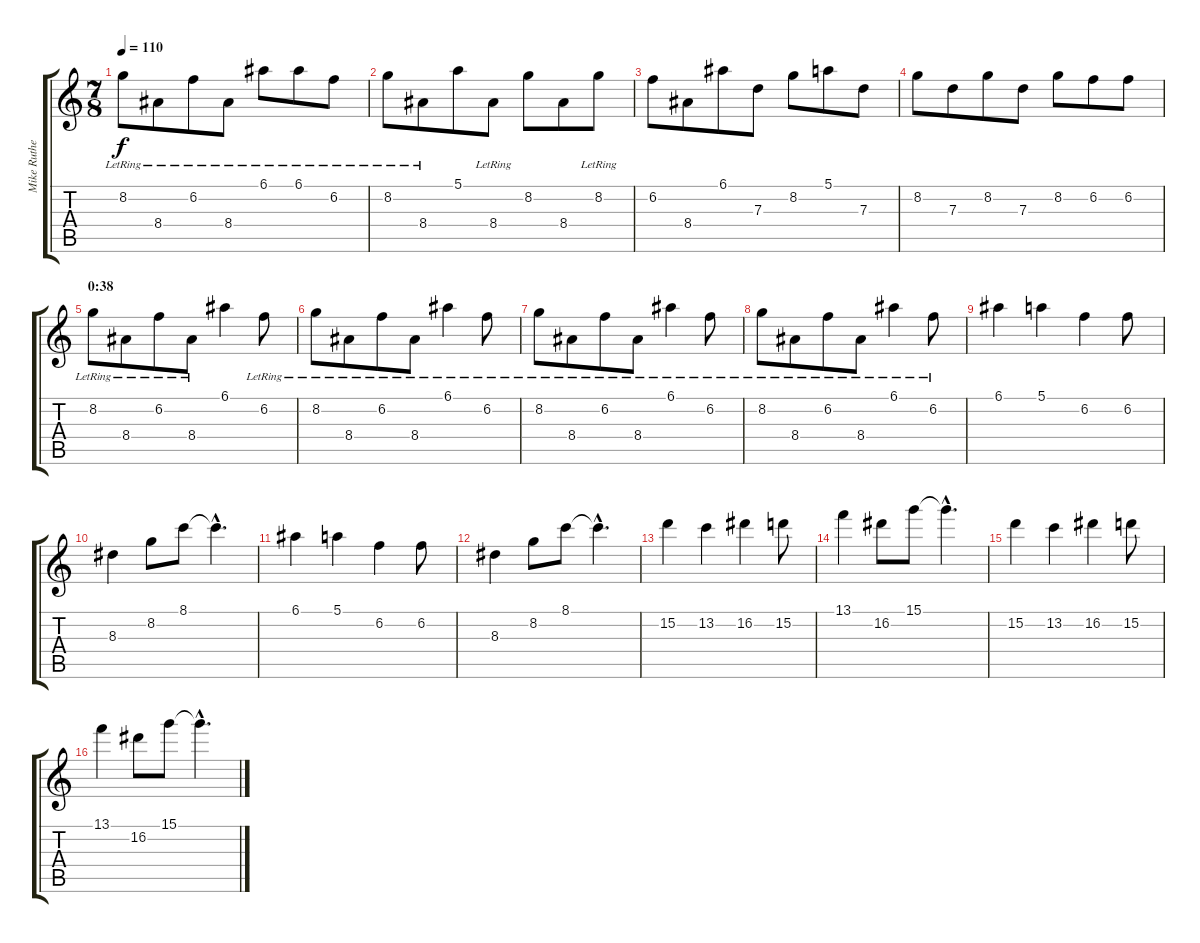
\track ("Mike Rutherford (guitar 1)" "Mike Ruthe") {instrument electricguitarclean}
\staff {score tabs}
\tuning (E4 B3 G3 D3 A2 E2) {hide}
\ts (7 8)
\tempo 110
\clef g2
\ks c
8.2{lr}.8{dy f} 8.4{lr}.8 6.2{lr}.8 8.4{lr}.8 6.1{lr}.8 6.1{lr}.8 6.2{lr}.8 |
8.2{lr}.8 8.4{lr}.8 5.1.8 8.4{lr}.8 8.2.8 8.4.8 8.2{lr}.8 |
6.2.8 8.4.8 6.1.8 7.3.8 8.2.8 5.1.8 7.3.8 |
8.2.8 7.3.8 8.2.8 7.3.8 8.2.8 6.2.8 6.2.8 |
\section ("" "0:38")
8.2{lr}.8 8.4{lr}.8 6.2{lr}.8 8.4{lr}.8 6.1.4 6.2{lr}.8 |
8.2{lr}.8 8.4{lr}.8 6.2{lr}.8 8.4{lr}.8 6.1{lr}.4 6.2{lr}.8 |
8.2{lr}.8 8.4{lr}.8 6.2{lr}.8 8.4{lr}.8 6.1{lr}.4 6.2{lr}.8 |
8.2{lr}.8 8.4{lr}.8 6.2{lr}.8 8.4{lr}.8 6.1{lr}.4 6.2{lr}.8 |
6.1.4 5.1.4 6.2.4 6.2.8 |
8.3.4 8.2.8 8.1.8 8.1{hac t}.4{d} |
6.1.4 5.1.4 6.2.4 6.2.8 |
8.3.4 8.2.8 8.1.8 8.1{hac t}.4{d} |
15.2.4 13.2.4 16.2.4 15.2.8 |
13.1.4 16.2.8 15.1.8 15.1{hac t}.4{d} |
15.2.4 13.2.4 16.2.4 15.2.8 |
13.1.4 16.2.8 15.1.8 15.1{hac t}.4{d}
